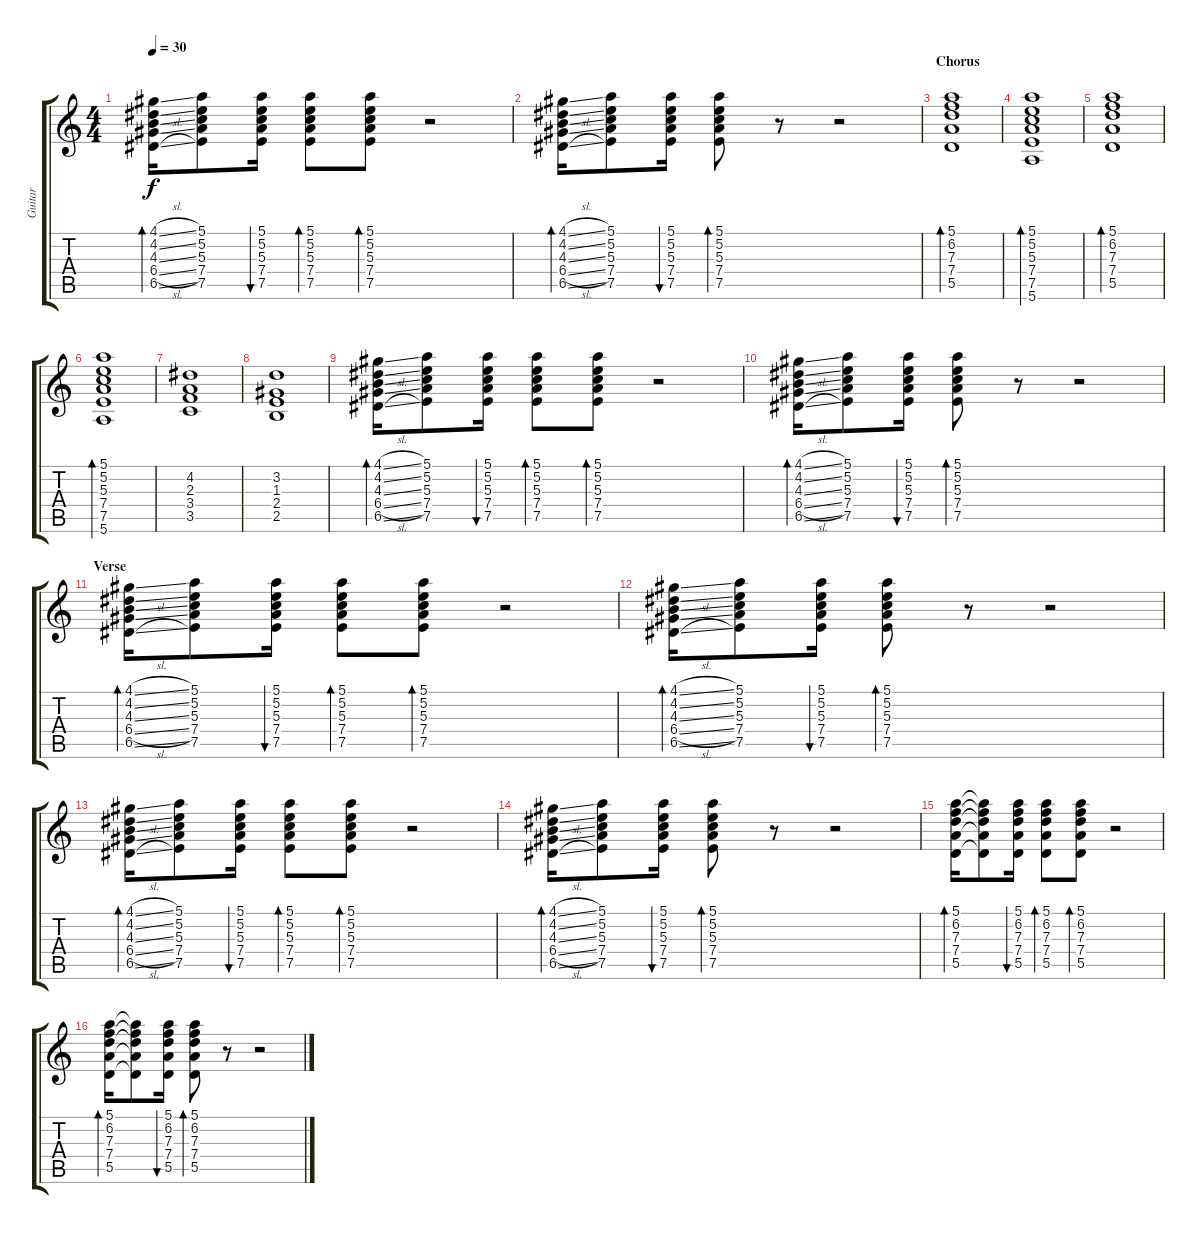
\track ("Guitar" "Guitar") {instrument electricguitarclean}
\staff {score tabs}
\tuning (E4 B3 G3 D3 A2 E2) {hide}
\ts (4 4)
\tempo 30
\clef g2
\ks c
(4.1{sl} 4.2{sl} 4.3{sl} 6.4{sl} 6.5{sl}).16{bd 60 dy f} (5.1 5.2 5.3 7.4 7.5).8 (5.1 5.2 5.3 7.4 7.5).16{bu 120} (5.1 5.2 5.3 7.4 7.5).8{bd 30} (5.1 5.2 5.3 7.4 7.5).8{bd 30} r.2 |
(4.1{sl} 4.2{sl} 4.3{sl} 6.4{sl} 6.5{sl}).16{bd 30} (5.1 5.2 5.3 7.4 7.5).8 (5.1 5.2 5.3 7.4 7.5).16{bu 120} (5.1 5.2 5.3 7.4 7.5).8{bd 30} r.8 r.2 |
\section ("" "Chorus")
(5.1 6.2 7.3 7.4 5.5).1{bd 120} |
(5.1 5.2 5.3 7.4 7.5 5.6).1{bd 120} |
(5.1 6.2 7.3 7.4 5.5).1{bd 120} |
(5.1 5.2 5.3 7.4 7.5 5.6).1{bd 120} |
(4.2 2.3 3.4 3.5).1 |
(3.2 1.3 2.4 2.5).1 |
(4.1{sl} 4.2{sl} 4.3{sl} 6.4{sl} 6.5{sl}).16{bd 60} (5.1 5.2 5.3 7.4 7.5).8 (5.1 5.2 5.3 7.4 7.5).16{bu 120} (5.1 5.2 5.3 7.4 7.5).8{bd 30} (5.1 5.2 5.3 7.4 7.5).8{bd 30} r.2 |
(4.1{sl} 4.2{sl} 4.3{sl} 6.4{sl} 6.5{sl}).16{bd 30} (5.1 5.2 5.3 7.4 7.5).8 (5.1 5.2 5.3 7.4 7.5).16{bu 120} (5.1 5.2 5.3 7.4 7.5).8{bd 30} r.8 r.2 |
\section ("" "Verse")
(4.1{sl} 4.2{sl} 4.3{sl} 6.4{sl} 6.5{sl}).16{bd 60} (5.1 5.2 5.3 7.4 7.5).8 (5.1 5.2 5.3 7.4 7.5).16{bu 120} (5.1 5.2 5.3 7.4 7.5).8{bd 30} (5.1 5.2 5.3 7.4 7.5).8{bd 30} r.2 |
(4.1{sl} 4.2{sl} 4.3{sl} 6.4{sl} 6.5{sl}).16{bd 30} (5.1 5.2 5.3 7.4 7.5).8 (5.1 5.2 5.3 7.4 7.5).16{bu 120} (5.1 5.2 5.3 7.4 7.5).8{bd 30} r.8 r.2 |
(4.1{sl} 4.2{sl} 4.3{sl} 6.4{sl} 6.5{sl}).16{bd 60} (5.1 5.2 5.3 7.4 7.5).8 (5.1 5.2 5.3 7.4 7.5).16{bu 120} (5.1 5.2 5.3 7.4 7.5).8{bd 30} (5.1 5.2 5.3 7.4 7.5).8{bd 30} r.2 |
(4.1{sl} 4.2{sl} 4.3{sl} 6.4{sl} 6.5{sl}).16{bd 30} (5.1 5.2 5.3 7.4 7.5).8 (5.1 5.2 5.3 7.4 7.5).16{bu 120} (5.1 5.2 5.3 7.4 7.5).8{bd 30} r.8 r.2 |
(5.1 6.2 7.3 7.4 5.5).16{bd 60} (5.1{t} 6.2{t} 7.3{t} 7.4{t} 5.5{t}).8 (5.1 6.2 7.3 7.4 5.5).16{bu 120} (5.1 6.2 7.3 7.4 5.5).8{bd 30} (5.1 6.2 7.3 7.4 5.5).8{bd 30} r.2 |
(5.1 6.2 7.3 7.4 5.5).16{bd 60} (5.1{t} 6.2{t} 7.3{t} 7.4{t} 5.5{t}).8 (5.1 6.2 7.3 7.4 5.5).16{bu 120} (5.1 6.2 7.3 7.4 5.5).8{bd 30} r.8 r.2
